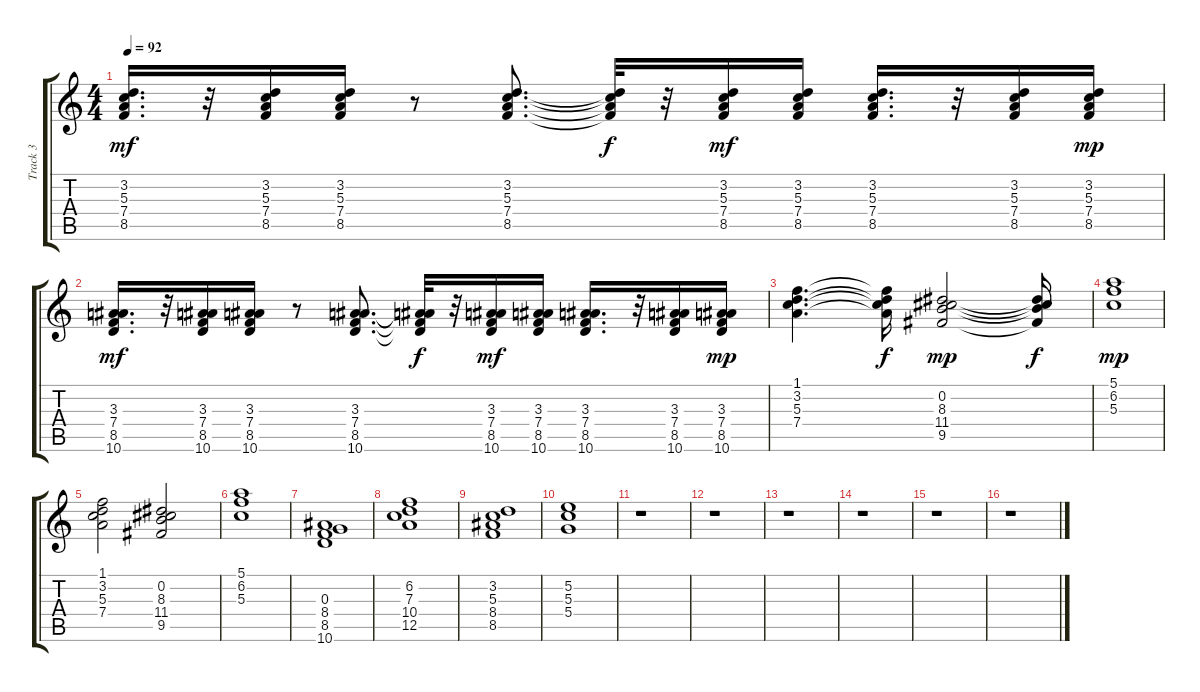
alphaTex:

\track ("Track 3" "Track 3") {instrument overdrivenguitar}
\staff {score tabs}
\tuning (E4 B3 G3 D3 A2 E2) {hide}
\ts (4 4)
\tempo 92
\clef g2
\ks c
(3.2 5.3 7.4 8.5).16{d dy mf} r.32 (3.2 5.3 7.4 8.5).16 (3.2 5.3 7.4 8.5).16 r.8 (3.2 5.3 7.4 8.5).8{d} (3.2{t} 5.3{t} 7.4{t} 8.5{t}).32{dy f} r.32 (3.2 5.3 7.4 8.5).16{dy mf} (3.2 5.3 7.4 8.5).16 (3.2 5.3 7.4 8.5).16{d} r.32 (3.2 5.3 7.4 8.5).16 (3.2 5.3 7.4 8.5).16{dy mp} |
(3.3 7.4 8.5 10.6).16{d dy mf} r.32 (3.3 7.4 8.5 10.6).16 (3.3 7.4 8.5 10.6).16 r.8 (3.3 7.4 8.5 10.6).8{d} (3.3{t} 7.4{t} 8.5{t} 10.6{t}).32{dy f} r.32 (3.3 7.4 8.5 10.6).16{dy mf} (3.3 7.4 8.5 10.6).16 (3.3 7.4 8.5 10.6).16{d} r.32 (3.3 7.4 8.5 10.6).16 (3.3 7.4 8.5 10.6).16{dy mp} |
(1.1 3.2 5.3 7.4).4{d volume 8 balance 8} (1.1{t} 3.2{t} 5.3{t} 7.4{t}).16{dy f} (0.2 8.3 11.4 9.5).2{dy mp} (0.2{t} 8.3{t} 11.4{t} 9.5{t}).16{dy f} |
(5.1 6.2 5.3).1{dy mp} |
(1.1 3.2 5.3 7.4).2 (0.2 8.3 11.4 9.5).2 |
(5.1 6.2 5.3).1 |
(0.3 8.4 8.5 10.6).1 |
(6.2 7.3 10.4 12.5).1 |
(3.2 5.3 8.4 8.5).1 |
(5.2 5.3 5.4).1 |
r.1 |
r.1 |
r.1 |
r.1 |
r.1 |
r.1
